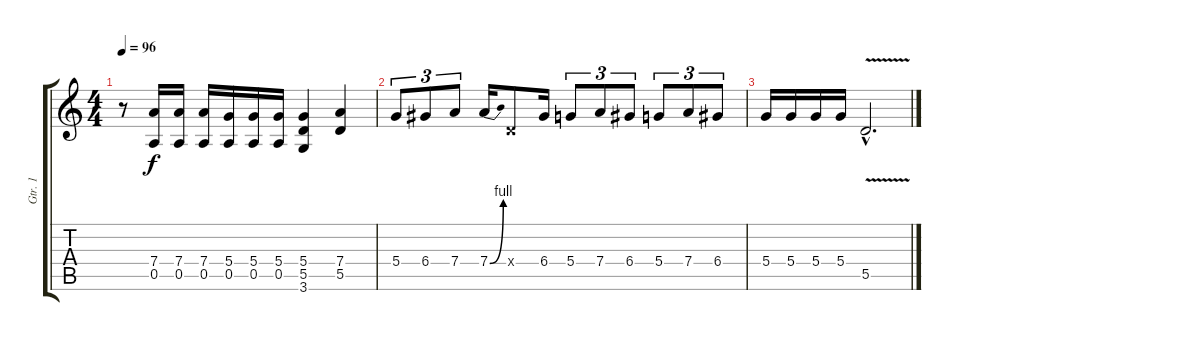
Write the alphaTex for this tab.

\track ("Gtr. 1" "Gtr. 1") {instrument distortionguitar}
\staff {score tabs}
\tuning (E4 B3 G3 D3 A2 E2) {hide}
\ts (4 4)
\tempo 96
\clef g2
\ks c
r.8{dy f} (7.4 0.5).16 (7.4 0.5).16 (7.4 0.5).16 (5.4 0.5).16 (5.4 0.5).16 (5.4 0.5).16 (5.4 5.5 3.6).4 (7.4 5.5).4 |
5.4.8{tu (3 2)} 6.4.8{tu (3 2)} 7.4.8{tu (3 2)} 7.4{be (bend 0 0 60 4)}.16 0.4{x}.8 6.4.16 5.4.8{tu (3 2)} 7.4.8{tu (3 2)} 6.4.8{tu (3 2)} 5.4.8{tu (3 2)} 7.4.8{tu (3 2)} 6.4.8{tu (3 2)} |
5.4.16 5.4.16 5.4.16 5.4.16 5.5{v hac}.2{d}
